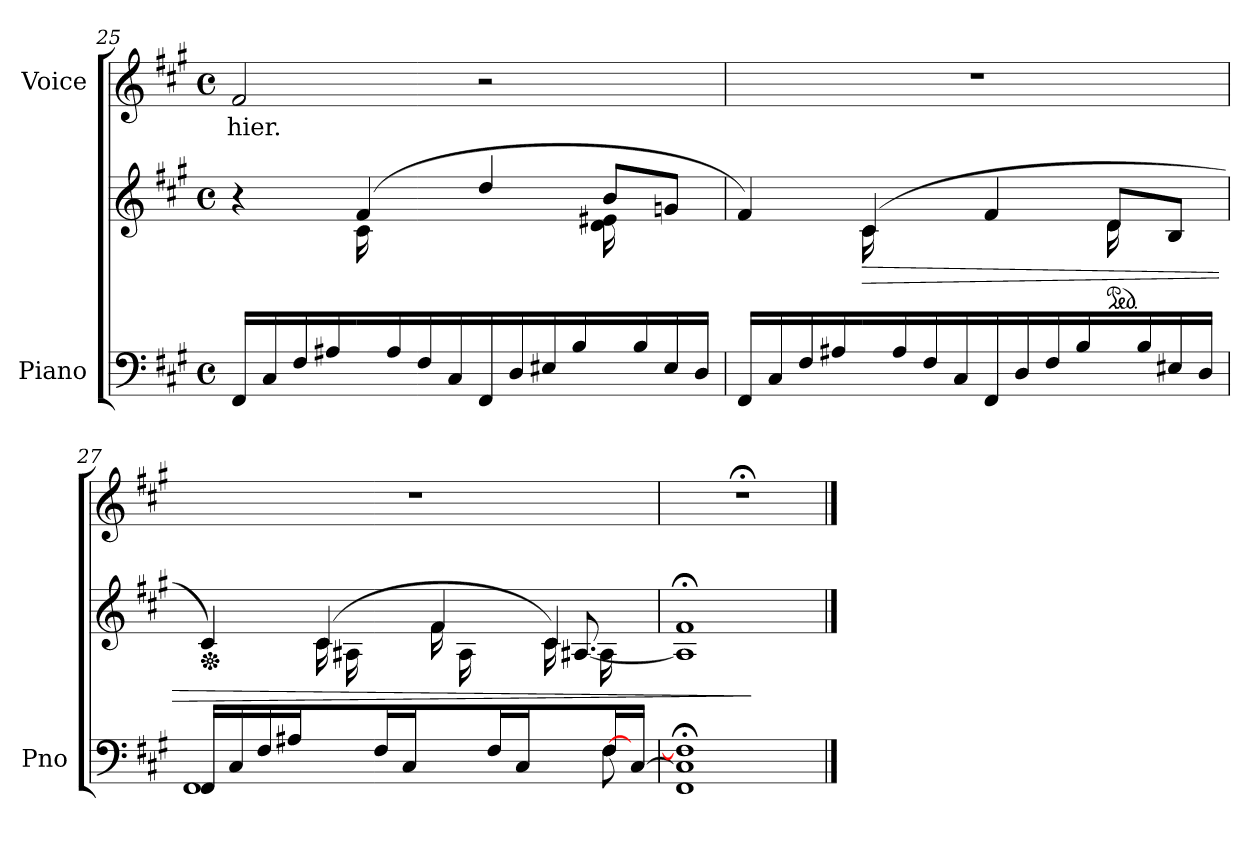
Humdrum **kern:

**kern	**kern	**dynam	**kern	**text
*part2	*part2	*part2	*part1	*part1
*staff3	*staff2	*staff2/3	*staff1	*staff1
*I"Piano	*	*	*I"Voice	*
*I'Pno	*	*	*	*
!!LO:LB:g=z
*clefF4	*clefG2	*	*clefG2	*
*k[f#c#g#]	*k[f#c#g#]	*	*k[f#c#g#]	*
*M4/4	*M4/4	*	*M4/4	*
*met(c)	*met(c)	*	*met(c)	*
=25	=25	=25	=25	=25
*^	*^	*	*	*
!	!	!	!	!	!	!LO:LY:b
16FF#/LL	2rGGyy	4r	4ryy	.	2f#/	hier.
16C#/	.	.	.	.	.	.
16F#/	.	.	.	.	.	.
16A#X/JJ	.	.	.	.	.	.
16ryy	.	(>4f#/	(>16c#\LL	.	.	.
16A#/	.	.	4..ryy	.	.	.
16F#/	.	.	.	.	.	.
16C#/JJ)	.	.	.	.	.	.
16FF#/LL	2rGGyy	4dd/	.	.	2r	.
16D/	.	.	.	.	.	.
16E#X/	.	.	.	.	.	.
16B/JJ	.	.	.	.	.	.
16ryy	.	8b/L	(>16d\ 16e#X\LL	.	.	.
16B/	.	.	8.ryy	.	.	.
16E#/	.	8gn/J	.	.	.	.
16D/JJ)	.	.	.	.	.	.
=26	=26	=26	=26	=26	=26	=26
16FF#/LL	2rGGyy	4f#/)	4ryy	.	1r	.
16C#/	.	.	.	.	.	.
16F#/	.	.	.	.	.	.
16A#X/JJ	.	.	.	.	.	.
!	!	!	!	!LO:HP:b	!	!
16ryy	.	(>4c#/	(>16c#\LL	>	.	.
16A#/	.	.	4..ryy	.	.	.
16F#/	.	.	.	.	.	.
16C#/JJ)	.	.	.	.	.	.
16FF#/LL	2rGGyy	4f#/	.	.	.	.
16D/	.	.	.	.	.	.
16F#/	.	.	.	.	.	.
16B/JJ	.	.	.	.	.	.
*	*	*ped	*	*	*	*
16ryy	.	8d/L	(>16d\LL	.	.	.
16B/	.	.	8.ryy	.	.	.
16E#X/	.	8B/J	.	.	.	.
16D/JJ)	.	.	.	.	.	.
*	*	*v	*v	*	*	*
=27	=27	=27	=27	=27	=27
*	*^	*	*	*	*
*	*	*	*Xped	*	*	*
*	*	*	*^	*	*	*
*	*	*	*	*^	*	*	*
16FF#/LL	2.rFyy	1FF#	4c#/)	2.ryy	4ryy	.	1r	.
16C#/	.	.	.	.	.	.	.	.
16F#/	.	.	.	.	.	.	.	.
16A#X/JJ	.	.	.	.	.	.	.	.
8ryy	.	.	(>4c#/	.	(>16c#\LL	.	.	.
.	.	.	.	.	16A#\	.	.	.
16F#/	.	.	.	.	8ryy	.	.	.
16C#/JJ)	.	.	.	.	.	.	.	.
8ryy	.	.	4f#/	.	(>16f#\LL	.	.	.
.	.	.	.	.	16A#\	.	.	.
16F#/	.	.	.	.	8ryy	.	.	.
16C#/JJ)	.	.	.	.	.	.	.	.
8ryy	8ryy	.	4c#/)	16reeeyy	16c#\LL	.	.	.
.	.	.	.	[8.A#X/	16A#\	.	.	.
[16F#/	8F#\	.	.	.	8ryy	.	.	.
[16C#/JJ	.	.	.	.	.	.	.	.
*v	*v	*v	*	*	*	*	*	*
*	*v	*v	*v	*	*	*
=28	=28	=28	=28	=28
1FF#;< 1C#];< 1F#];<	1A#];< 1f#;<	.	1r;<	.
.	.	]	.	.
==	==	==	==	==
*-	*-	*-	*-	*-
